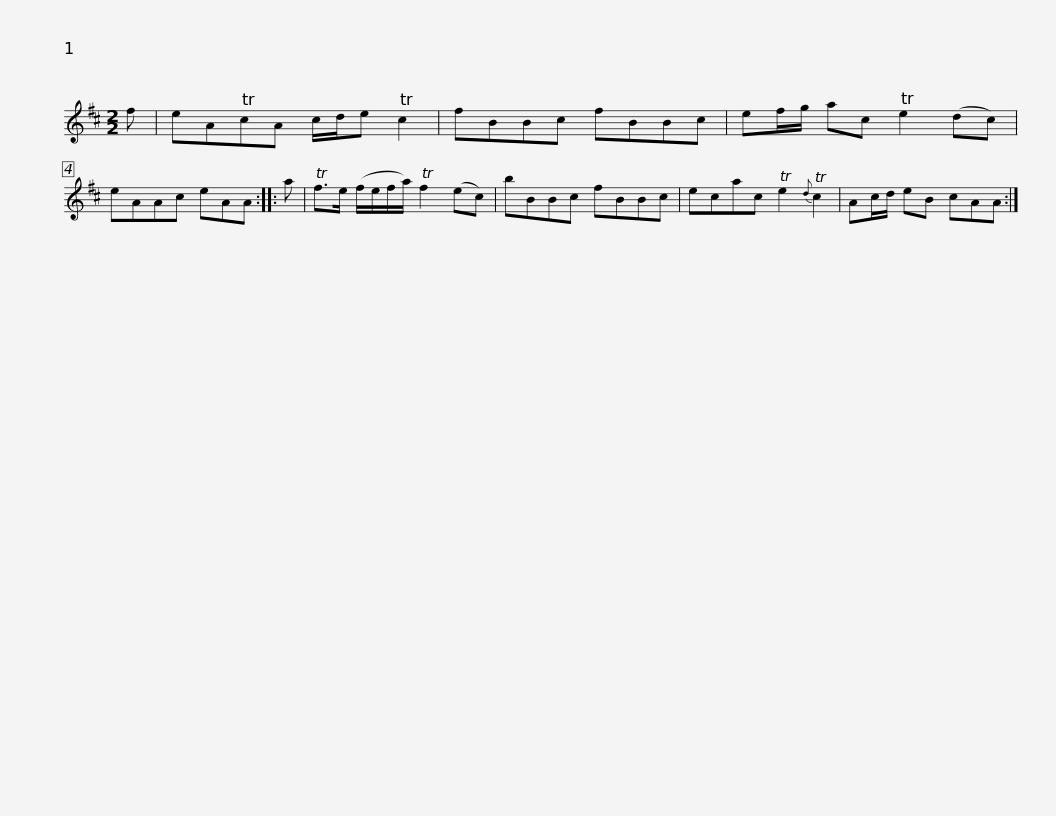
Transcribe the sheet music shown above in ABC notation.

X:1
L:1/8
M:2/2
I:linebreak $
K:D
V:1 treble
V:1
 f | eATcA c/d/e Tc2 | fBBc fBBc | ef/g/ ac Te2 (dc) | eAAc eAA :: %5
 a | Tf>e (f/e/f/a/) Tf2 (ec) |$ bBBc fBBc | ecac Te2{d} Tc2 | Ac/d/ eB cAA :| %10
